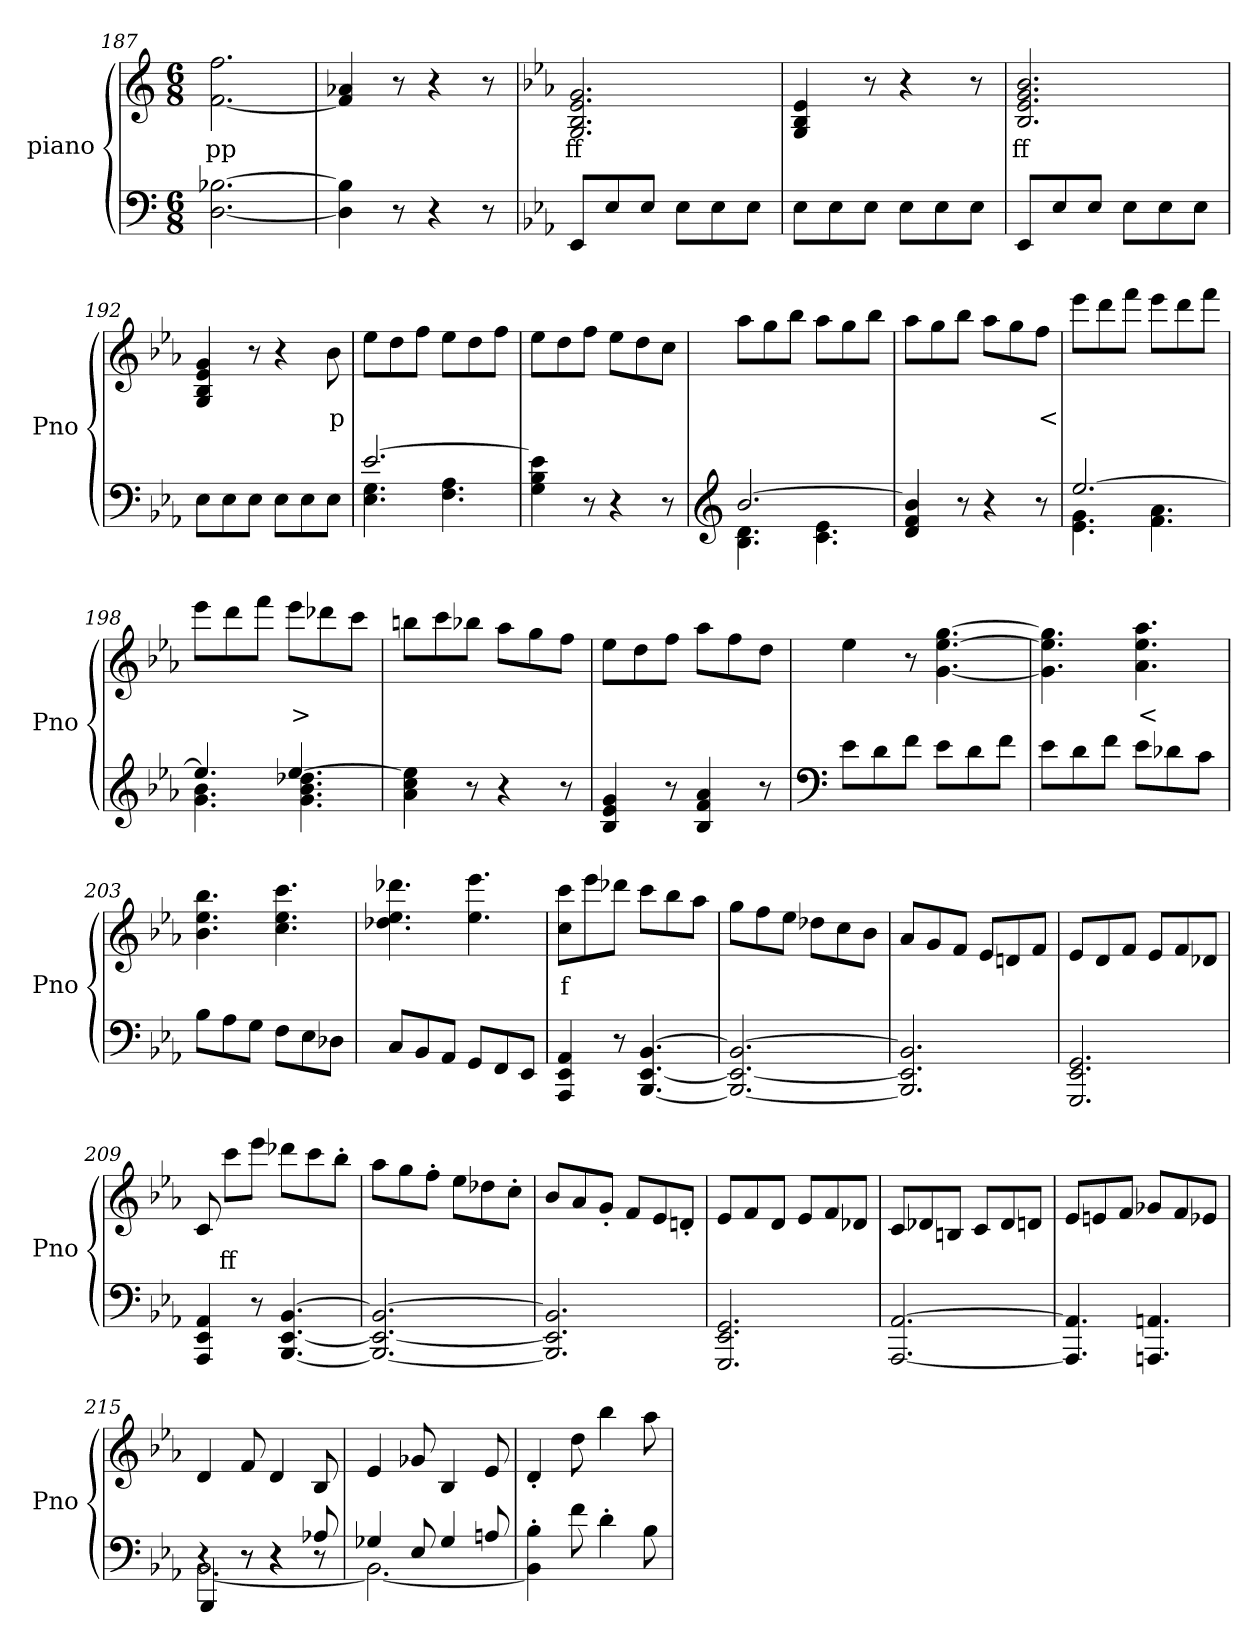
**kern	**kern	**text
*part2	*part1	*part1
*staff2	*staff1	*staff1
*I"piano	*I"piano	*
*I'Pno	*I'Pno	*
!!LO:LB:g=z
*clefF4	*clefG2	*
*k[]	*k[]	*
*M6/8	*M6/8	*
=187	=187	=187
!	!	!LO:LY:b
[2.D\ [2.B-X\	[2.f\ 2.ff\	pp
=188	=188	=188
4D\] 4B-\]	4f/] 4a-X/	.
8r	8r	.
4r	4r	.
8r	8r	.
=189	=189	=189
*k[b-e-a-]	*k[b-e-a-]	*
!	!	!LO:LY:b
8EE-/L	2.G/ 2.B-/ 2.e-/ 2.g/	ff
8E-/	.	.
8E-/J	.	.
8E-\L	.	.
8E-\	.	.
8E-\J	.	.
=190	=190	=190
8E-\L	4G/ 4B-/ 4e-/	.
8E-\	.	.
8E-\J	8r	.
8E-\L	4r	.
8E-\	.	.
8E-\J	8r	.
=191	=191	=191
!	!	!LO:LY:b
8EE-/L	2.B-/ 2.e-/ 2.g/ 2.b-/	ff
8E-/	.	.
8E-/J	.	.
8E-\L	.	.
8E-\	.	.
8E-\J	.	.
=192	=192	=192
8E-\L	4G/ 4B-/ 4e-/ 4g/	.
8E-\	.	.
8E-\J	8r	.
8E-\L	4r	.
8E-\	.	.
!	!	!LO:LY:b
8E-\J	8b-\	p
!!LO:PB:g=z
=193	=193	=193
*^	*	*
[2.e-/	4.E-\ 4.G\	8ee-\L	.
.	.	8dd\	.
.	.	8ff\J	.
.	4.F\ 4.A-\	8ee-\L	.
.	.	8dd\	.
.	.	8ff\J	.
*v	*v	*	*
=194	=194	=194
4G\ 4B-\ 4e-\]	8ee-\L	.
.	8dd\	.
8r	8ff\J	.
4r	8ee-\L	.
.	8dd\	.
8r	8cc\J	.
=195	=195	=195
*clefG2	*	*
*^	*	*
[2.b-/	4.B-\ 4.d\	8aa-\L	.
.	.	8gg\	.
.	.	8bb-\J	.
.	4.c\ 4.e-\	8aa-\L	.
.	.	8gg\	.
.	.	8bb-\J	.
*v	*v	*	*
=196	=196	=196
4d/ 4f/ 4b-/]	8aa-\L	.
.	8gg\	.
8r	8bb-\J	.
4r	8aa-\L	.
.	8gg\	.
!	!	!LO:LY:b
8r	8ff\J	<
=197	=197	=197
*^	*	*
[2.ee-/	4.e-\ 4.g\	8eee-\L	.
.	.	8ddd\	.
.	.	8fff\J	.
.	4.f\ 4.a-\	8eee-\L	.
.	.	8ddd\	.
.	.	8fff\J	.
=198	=198	=198	=198
4.ee-/]	4.g\ 4.b-\	8eee-\L	.
.	.	8ddd\	.
.	.	8fff\J	.
!	!	!	!LO:LY:b
[4.ee-/	4.g\ 4.b-\ 4.dd-X\	8eee-\L	>
.	.	8ddd-X\	.
.	.	8ccc\J	.
*v	*v	*	*
!!LO:LB:g=z
=199	=199	=199
4a-\ 4cc\ 4ee-\]	8bbn\L	.
.	8ccc\	.
8r	8bb-X\J	.
4r	8aa-\L	.
.	8gg\	.
8r	8ff\J	.
=200	=200	=200
4B-/ 4e-/ 4g/	8ee-\L	.
.	8dd\	.
8r	8ff\J	.
4B-/ 4f/ 4a-/	8aa-\L	.
.	8ff\	.
8r	8dd\J	.
=201	=201	=201
*clefF4	*	*
8e-\L	4ee-\	.
8d\	.	.
8f\J	8r	.
8e-\L	[4.g\ [4.ee-\ [4.gg\	.
8d\	.	.
8f\J	.	.
=202	=202	=202
8e-\L	4.g\] 4.ee-\] 4.gg\]	.
8d\	.	.
8f\J	.	.
!	!	!LO:LY:b
8e-\L	4.a-\ 4.ee-\ 4.aa-\	<
8d-X\	.	.
8c\J	.	.
=203	=203	=203
8B-\L	4.b-\ 4.ee-\ 4.bb-\	.
8A-\	.	.
8G\J	.	.
8F\L	4.cc\ 4.ee-\ 4.ccc\	.
8E-\	.	.
8D-X\J	.	.
=204	=204	=204
8C/L	4.dd-X\ 4.ee-\ 4.ddd-X\	.
8BB-/	.	.
8AA-/J	.	.
8GG/L	4.ee-\ 4.eee-\	.
8FF/	.	.
8EE-/J	.	.
!!LO:LB:g=z
=205	=205	=205
!	!	!LO:LY:b
4AAA-/ 4EE-/ 4AA-/	8cc\ 8ccc\L	f
.	8eee-\	.
8r	8ddd-X\J	.
[4.BBB-/ [4.EE-/ [4.BB-/	8ccc\L	.
.	8bb-\	.
.	8aa-\J	.
=206	=206	=206
2.BBB-/_ 2.EE-/_ 2.BB-/_	8gg\L	.
.	8ff\	.
.	8ee-\J	.
.	8dd-X\L	.
.	8cc\	.
.	8b-\J	.
=207	=207	=207
2.BBB-/] 2.EE-/] 2.BB-/]	8a-/L	.
.	8g/	.
.	8f/J	.
.	8e-/L	.
.	8dn/	.
.	8f/J	.
=208	=208	=208
2.GGG/ 2.EE-/ 2.GG/	8e-/L	.
.	8d/	.
.	8f/J	.
.	8e-/L	.
.	8f/	.
.	8d-X/J	.
=209	=209	=209
4AAA-/ 4EE-/ 4AA-/	8c/	.
!	!	!LO:LY:b
.	8ccc\L	ff
8r	8eee-\J	.
[4.BBB-/ [4.EE-/ [4.BB-/	8ddd-X\L	.
.	8ccc\	.
.	8bb-'\J	.
=210	=210	=210
2.BBB-/_ 2.EE-/_ 2.BB-/_	8aa-\L	.
.	8gg\	.
.	8ff'\J	.
.	8ee-\L	.
.	8dd-X\	.
.	8cc'\J	.
!!LO:LB:g=z
=211	=211	=211
2.BBB-/] 2.EE-/] 2.BB-/]	8b-/L	.
.	8a-/	.
.	8g'/J	.
.	8f/L	.
.	8e-/	.
.	8dn'/J	.
=212	=212	=212
2.GGG/ 2.EE-/ 2.GG/	8e-/L	.
.	8f/	.
.	8d/J	.
.	8e-/L	.
.	8f/	.
.	8d-X/J	.
=213	=213	=213
[2.AAA-/ [2.AA-/	8c/L	.
.	8d-X/	.
.	8Bn/J	.
.	8c/L	.
.	8d-/	.
.	8dn/J	.
=214	=214	=214
4.AAA-/] 4.AA-/]	8e-/L	.
.	8en/	.
.	8f/J	.
4.AAAn/ 4.AAn/	8g-X/L	.
.	8f/	.
.	8e-X/J	.
=215	=215	=215
*^	*	*
*	*^	*	*
4r	[2.BB-\	4BBB-/	4d/	.
8r	.	8r	8f/	.
4r	.	4r	4d/	.
8A-X/	.	8r	8B-/	.
*	*v	*v	*	*
=216	=216	=216	=216
4G-X/	2.BB-\_	4e-/	.
8E-/	.	8g-X/	.
4G-/	.	4B-/	.
8An/	.	8e-/	.
*v	*v	*	*
!!LO:LB:g=z
=217	=217	=217
4BB-\]' 4B-\'	4d'/	.
8f\	8dd\	.
4d'\	4bb-\	.
8B-\	8aa-\	.
=	=	=
*-	*-	*-
